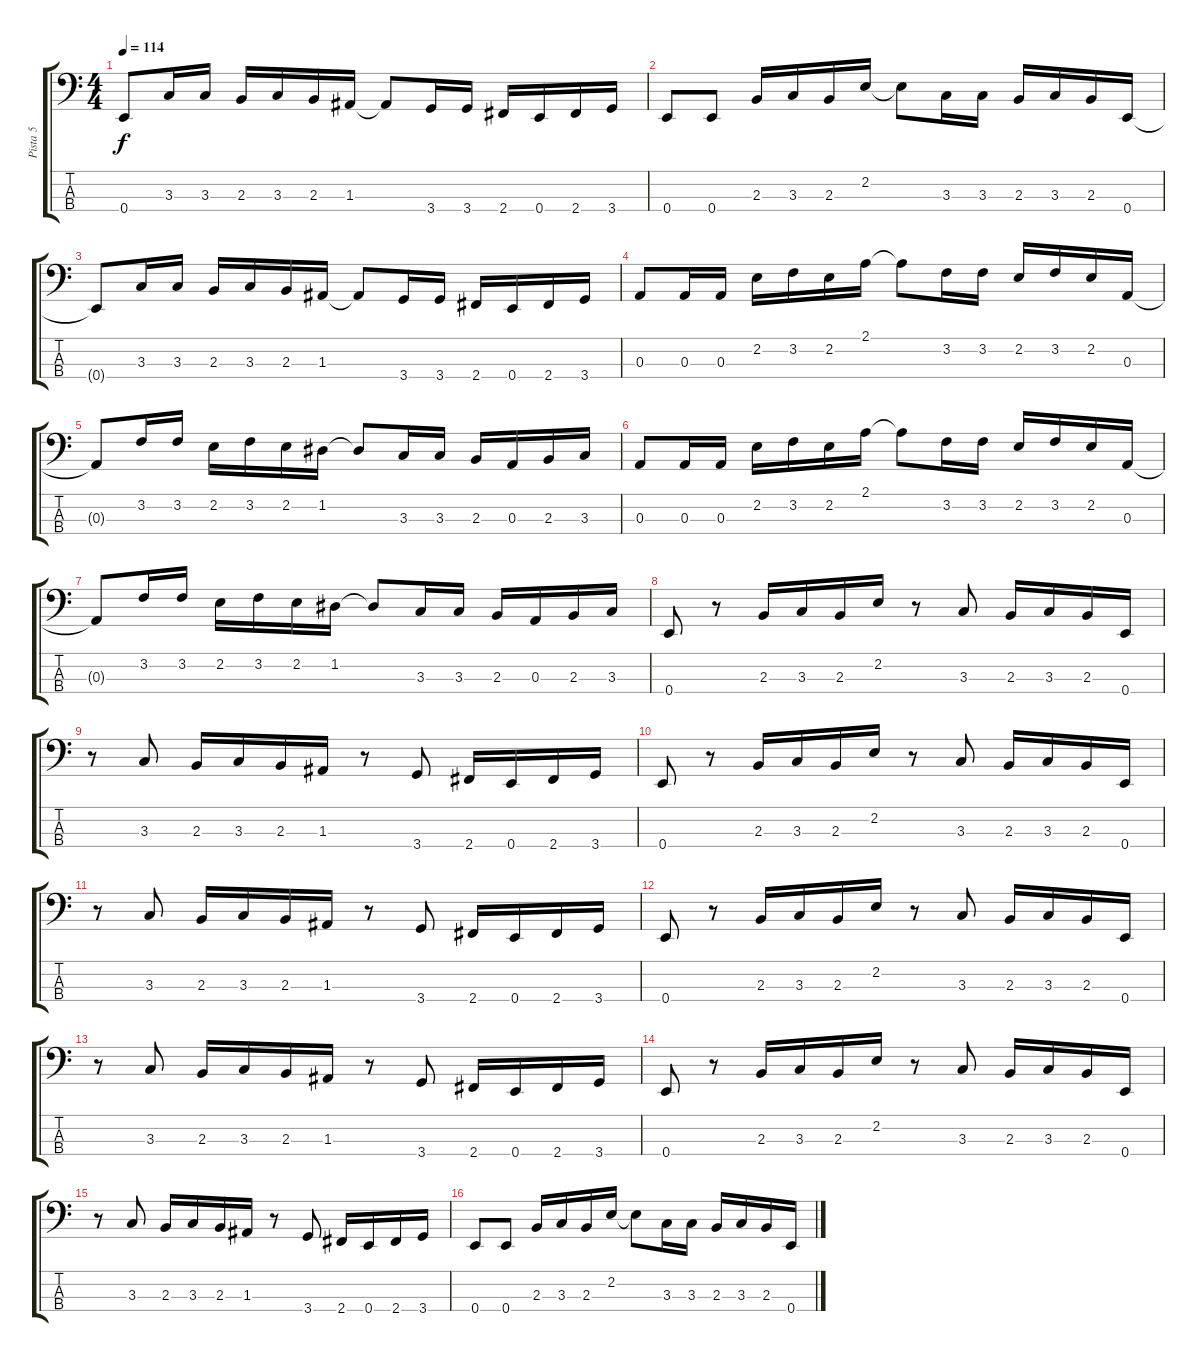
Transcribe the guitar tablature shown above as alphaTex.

\track ("Pista 5" "Pista 5") {instrument electricbassfinger}
\staff {score tabs}
\tuning (G2 D2 A1 E1) {hide}
\ts (4 4)
\tempo 114
\clef f4
\ks c
0.4{t}.8{dy f} 3.3.16 3.3.16 2.3.16 3.3.16 2.3.16 1.3.16 1.3{t}.8 3.4.16 3.4.16 2.4.16 0.4.16 2.4.16 3.4.16 |
0.4.8 0.4.8 2.3.16 3.3.16 2.3.16 2.2.16 2.2{t}.8 3.3.16 3.3.16 2.3.16 3.3.16 2.3.16 0.4.16 |
0.4{t}.8 3.3.16 3.3.16 2.3.16 3.3.16 2.3.16 1.3.16 1.3{t}.8 3.4.16 3.4.16 2.4.16 0.4.16 2.4.16 3.4.16 |
0.3.8 0.3.16 0.3.16 2.2.16 3.2.16 2.2.16 2.1.16 2.1{t}.8 3.2.16 3.2.16 2.2.16 3.2.16 2.2.16 0.3.16 |
0.3{t}.8 3.2.16 3.2.16 2.2.16 3.2.16 2.2.16 1.2.16 1.2{t}.8 3.3.16 3.3.16 2.3.16 0.3.16 2.3.16 3.3.16 |
0.3.8 0.3.16 0.3.16 2.2.16 3.2.16 2.2.16 2.1.16 2.1{t}.8 3.2.16 3.2.16 2.2.16 3.2.16 2.2.16 0.3.16 |
0.3{t}.8 3.2.16 3.2.16 2.2.16 3.2.16 2.2.16 1.2.16 1.2{t}.8 3.3.16 3.3.16 2.3.16 0.3.16 2.3.16 3.3.16 |
0.4.8 r.8 2.3.16 3.3.16 2.3.16 2.2.16 r.8 3.3.8 2.3.16 3.3.16 2.3.16 0.4.16 |
r.8 3.3.8 2.3.16 3.3.16 2.3.16 1.3.16 r.8 3.4.8 2.4.16 0.4.16 2.4.16 3.4.16 |
0.4.8 r.8 2.3.16 3.3.16 2.3.16 2.2.16 r.8 3.3.8 2.3.16 3.3.16 2.3.16 0.4.16 |
r.8 3.3.8 2.3.16 3.3.16 2.3.16 1.3.16 r.8 3.4.8 2.4.16 0.4.16 2.4.16 3.4.16 |
0.4.8 r.8 2.3.16 3.3.16 2.3.16 2.2.16 r.8 3.3.8 2.3.16 3.3.16 2.3.16 0.4.16 |
r.8 3.3.8 2.3.16 3.3.16 2.3.16 1.3.16 r.8 3.4.8 2.4.16 0.4.16 2.4.16 3.4.16 |
0.4.8 r.8 2.3.16 3.3.16 2.3.16 2.2.16 r.8 3.3.8 2.3.16 3.3.16 2.3.16 0.4.16 |
r.8 3.3.8 2.3.16 3.3.16 2.3.16 1.3.16 r.8 3.4.8 2.4.16 0.4.16 2.4.16 3.4.16 |
0.4.8 0.4.8 2.3.16 3.3.16 2.3.16 2.2.16 2.2{t}.8 3.3.16 3.3.16 2.3.16 3.3.16 2.3.16 0.4.16
